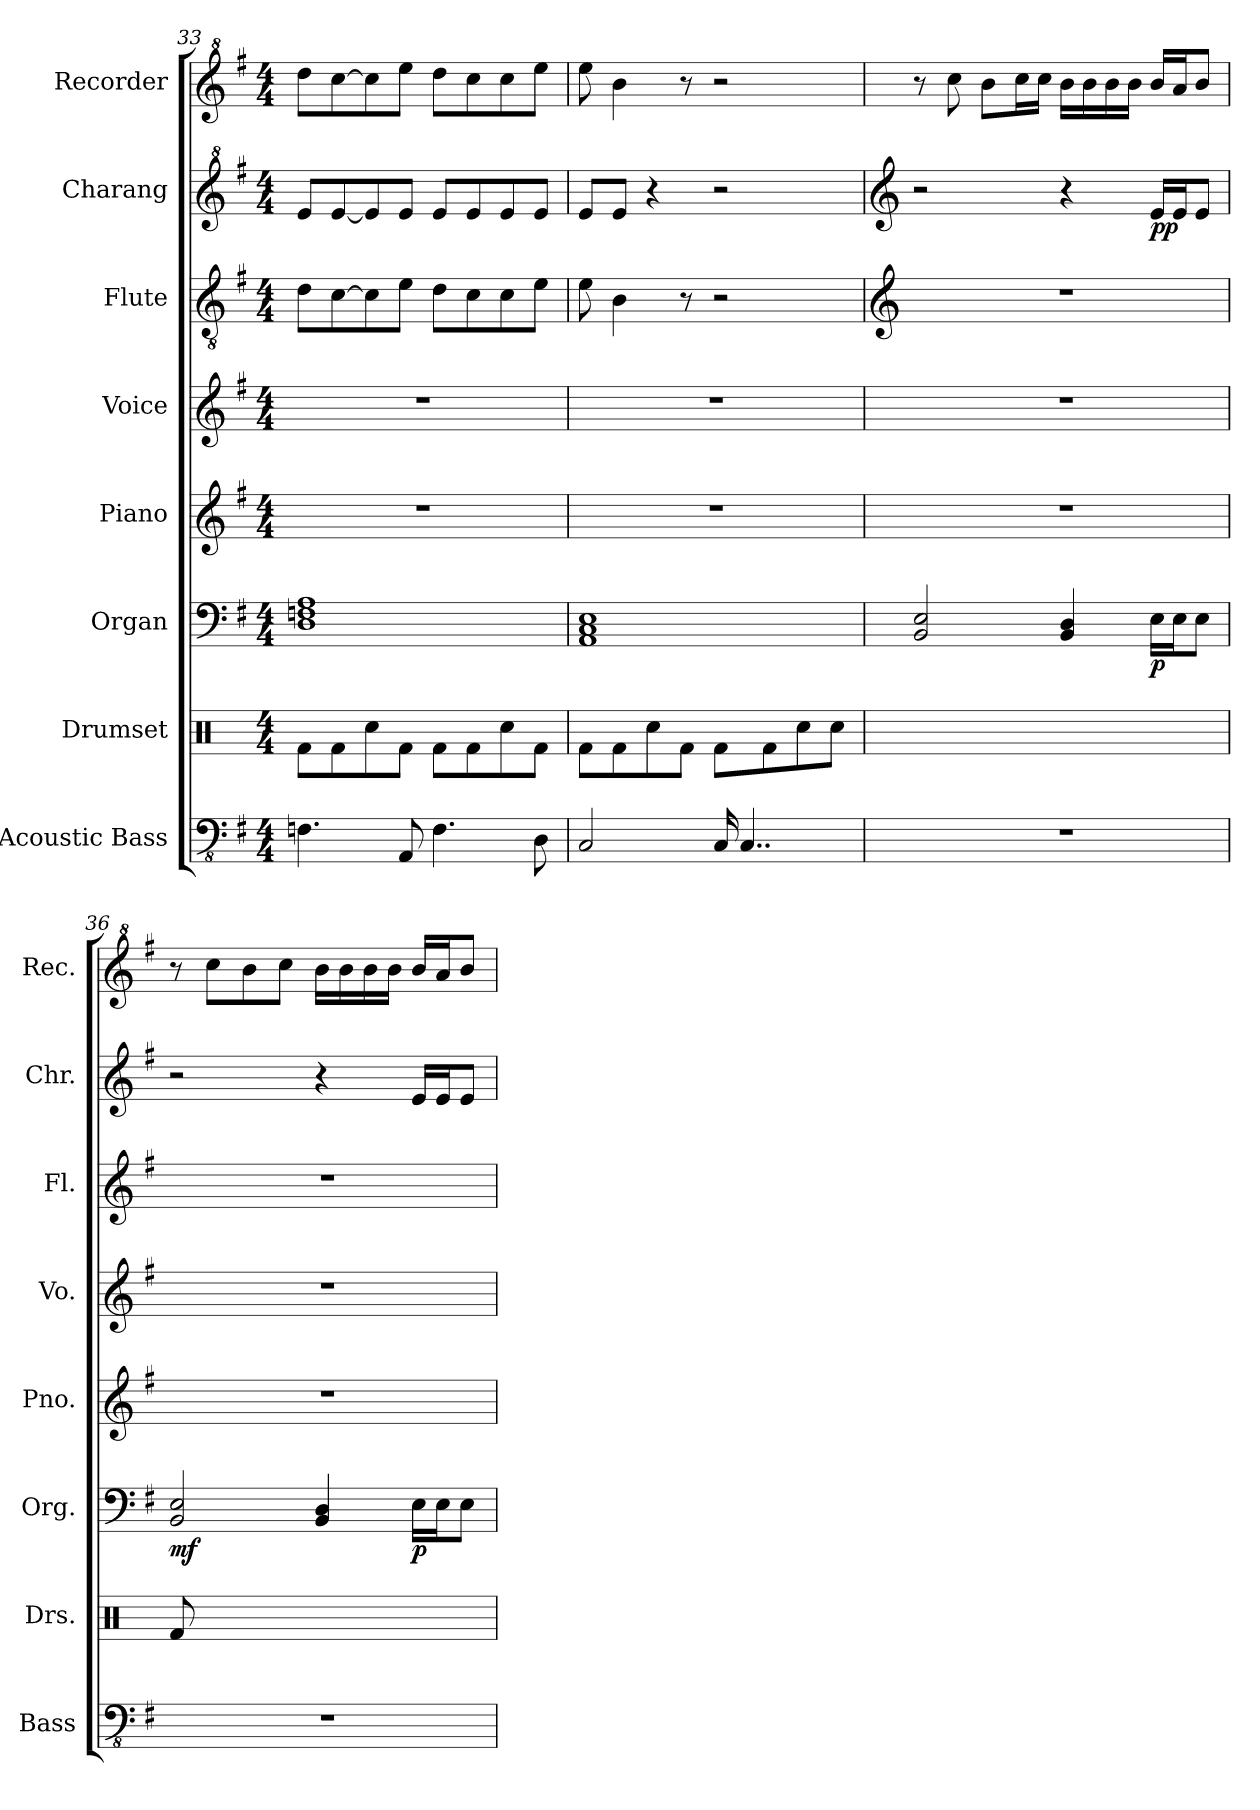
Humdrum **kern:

**kern	**kern	**kern	**dynam	**kern	**kern	**kern	**kern	**dynam	**kern
*part8	*part7	*part6	*part6	*part5	*part4	*part3	*part2	*part2	*part1
*staff8	*staff7	*staff6	*staff6	*staff5	*staff4	*staff3	*staff2	*staff2	*staff1
*I"Acoustic Bass	*I"Drumset	*I"Organ	*	*I"Piano	*I"Voice	*I"Flute	*I"Charang	*	*I"Recorder
*I'Bass	*I'Drs.	*I'Org.	*	*I'Pno.	*I'Vo.	*I'Fl.	*I'Chr.	*	*I'Rec.
!!LO:PB:g=z
*clefFv4	*clefX	*clefF4	*	*clefG2	*clefG2	*clefGv2	*clefG^2	*	*clefG^2
*k[f#]	*k[]	*k[f#]	*	*k[f#]	*k[f#]	*k[f#]	*k[f#]	*	*k[f#]
*M4/4	*M4/4	*M4/4	*	*M4/4	*M4/4	*M4/4	*M4/4	*	*M4/4
=33	=33	=33	=33	=33	=33	=33	=33	=33	=33
*	*^	*	*	*	*	*	*	*	*
4.FFn\	1ryy	8Rf\L	1D 1Fn 1A	.	1r	1r	8d\L	8ee/L	.	8ddd\L
.	.	8Rf\	.	.	.	.	[8c\	[8ee/	.	[8ccc\
.	.	8Rcc\	.	.	.	.	8c\]	8ee/]	.	8ccc\]
8AAA/	.	8Rf\J	.	.	.	.	8e\J	8ee/J	.	8eee\J
4.FF\	.	8Rf\L	.	.	.	.	8d\L	8ee/L	.	8ddd\L
.	.	8Rf\	.	.	.	.	8c\	8ee/	.	8ccc\
.	.	8Rcc\	.	.	.	.	8c\	8ee/	.	8ccc\
8DD\	.	8Rf\J	.	.	.	.	8e\J	8ee/J	.	8eee\J
=34	=34	=34	=34	=34	=34	=34	=34	=34	=34	=34
2CC/	1ryy	8Rf\L	1AA 1C 1E	.	1r	1r	8e\	8ee/L	.	8eee\
.	.	8Rf\	.	.	.	.	4B\	8ee/J	.	4bb\
.	.	8Rcc\	.	.	.	.	.	4r	.	.
.	.	8Rf\J	.	.	.	.	8r	.	.	8r
16CC/	.	8Rf\L	.	.	.	.	2r	2r	.	2r
4..CC/	.	.	.	.	.	.	.	.	.	.
.	.	8Rf\	.	.	.	.	.	.	.	.
.	.	8Rcc\	.	.	.	.	.	.	.	.
.	.	8Rcc\J	.	.	.	.	.	.	.	.
*	*v	*v	*	*	*	*	*	*	*	*
=35	=35	=35	=35	=35	=35	=35	=35	=35	=35
*	*	*	*	*	*	*clefG2	*clefG2	*	*
1r	1ryy	2BB/ 2E/	.	1r	1r	1r	2r	.	8r
.	.	.	.	.	.	.	.	.	8ccc\
.	.	.	.	.	.	.	.	.	8bb\L
.	.	.	.	.	.	.	.	.	16ccc\L
.	.	.	.	.	.	.	.	.	16ccc\JJ
.	.	4BB/ 4D/	.	.	.	.	4r	.	16bb\LL
.	.	.	.	.	.	.	.	.	16bb\
.	.	.	.	.	.	.	.	.	16bb\
.	.	.	.	.	.	.	.	.	16bb\JJ
!	!	!	!LO:DY:b	!	!	!	!	!LO:DY:b	!
.	.	16E\LL	p	.	.	.	16e/LL	pp	16bb/LL
.	.	16E\J	.	.	.	.	16e/J	.	16aa/J
.	.	8E\J	.	.	.	.	8e/J	.	8bb/J
=36	=36	=36	=36	=36	=36	=36	=36	=36	=36
!	!	!	!LO:DY:b	!	!	!	!	!	!
1r	8Rf/	2BB/ 2E/	mf	1r	1r	1r	2r	.	8r
.	8ryy	.	.	.	.	.	.	.	8ccc\L
.	4ryy	.	.	.	.	.	.	.	8bb\
.	.	.	.	.	.	.	.	.	8ccc\J
.	2ryy	4BB/ 4D/	.	.	.	.	4r	.	16bb\LL
.	.	.	.	.	.	.	.	.	16bb\
.	.	.	.	.	.	.	.	.	16bb\
.	.	.	.	.	.	.	.	.	16bb\JJ
!	!	!	!LO:DY:b	!	!	!	!	!	!
.	.	16E\LL	p	.	.	.	16e/LL	.	16bb/LL
.	.	16E\J	.	.	.	.	16e/J	.	16aa/J
.	.	8E\J	.	.	.	.	8e/J	.	8bb/J
=	=	=	=	=	=	=	=	=	=
*-	*-	*-	*-	*-	*-	*-	*-	*-	*-
